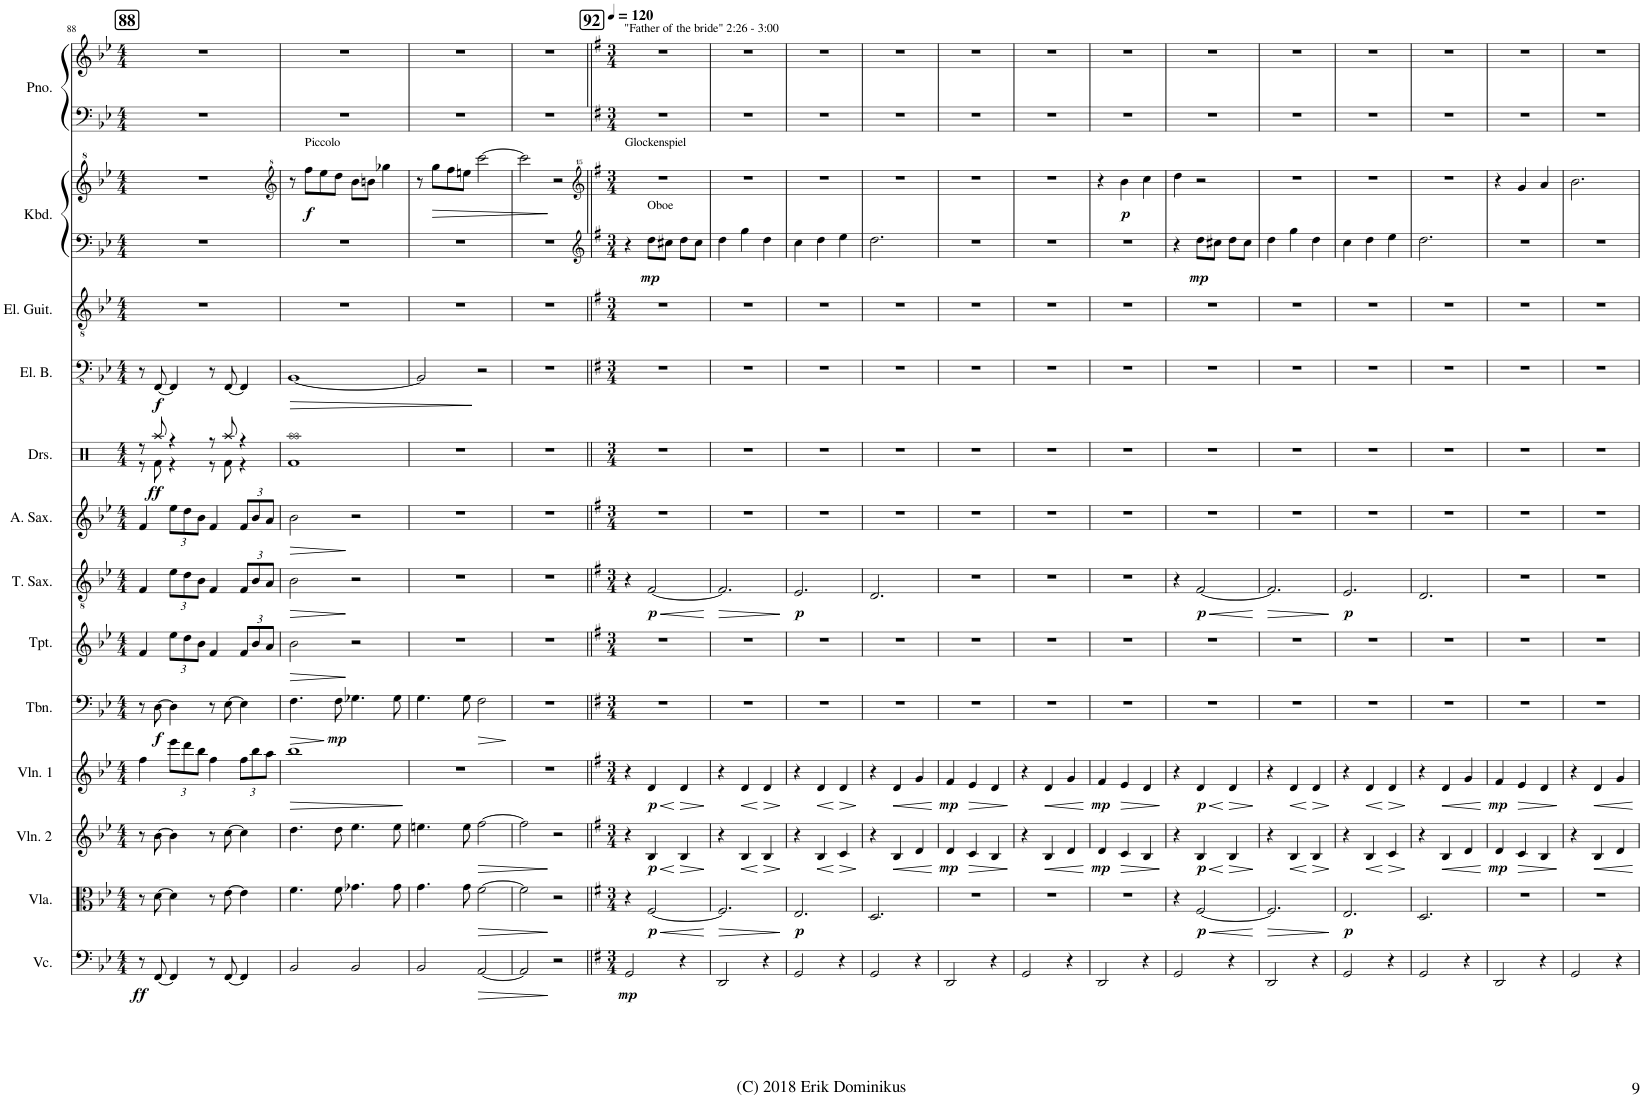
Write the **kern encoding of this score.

**kern	**dynam	**kern	**dynam	**kern	**dynam	**kern	**dynam	**kern	**dynam	**kern	**dynam	**kern	**dynam	**kern	**dynam	**kern	**dynam	**kern	**dynam	**kern	**kern	**kern	**dynam	**kern	**kern
*part13	*part13	*part12	*part12	*part11	*part11	*part10	*part10	*part9	*part9	*part8	*part8	*part7	*part7	*part6	*part6	*part5	*part5	*part4	*part4	*part3	*part2	*part2	*part2	*part1	*part1
*staff15	*staff15	*staff14	*staff14	*staff13	*staff13	*staff12	*staff12	*staff11	*staff11	*staff10	*staff10	*staff9	*staff9	*staff8	*staff8	*staff7	*staff7	*staff6	*staff6	*staff5	*staff4	*staff3	*staff3/4	*staff2	*staff1
*I"Violoncello	*	*I"Viola	*	*I"Violin 2	*	*I"Violin 1	*	*I"Trombone	*	*I"Trumpet	*	*I"Tenor Saxophone	*	*I"Alto Saxophone	*	*I"Drumset	*	*I"Electric Bass	*	*I"Electric Guitar	*I"Keyboard	*	*	*I"Piano	*
*I'Vc.	*	*I'Vla.	*	*I'Vln. 2	*	*I'Vln. 1	*	*I'Tbn.	*	*I'Tpt.	*	*I'T. Sax.	*	*I'A. Sax.	*	*I'Drs.	*	*I'El. B.	*	*I'El. Guit.	*I'Kbd.	*	*	*I'Pno.	*
!!LO:PB:g=z
*clefF4	*	*clefC3	*	*clefG2	*	*clefG2	*	*clefF4	*	*clefG2	*	*clefGv2	*	*clefG2	*	*clefX	*	*clefFv4	*	*clefGv2	*clefF4	*clefG^2	*	*clefF4	*clefG2
*	*	*	*	*	*	*	*	*	*	*ITrd1c2	*	*ITrd8c14	*	*ITrd5c9	*	*	*	*	*	*	*	*	*	*	*
*k[b-e-]	*	*k[b-e-]	*	*k[b-e-]	*	*k[b-e-]	*	*k[b-e-]	*	*k[b-e-]	*	*k[b-e-]	*	*k[b-e-]	*	*k[]	*	*k[b-e-]	*	*k[b-e-]	*k[b-e-]	*k[b-e-]	*	*k[b-e-]	*k[b-e-]
*M4/4	*	*M4/4	*	*M4/4	*	*M4/4	*	*M4/4	*	*M4/4	*	*M4/4	*	*M4/4	*	*M4/4	*	*M4/4	*	*M4/4	*M4/4	*M4/4	*	*M4/4	*M4/4
!!LO:REH:place=s1:a:B:cj:fs=14:t=88
=88	=88	=88	=88	=88	=88	=88	=88	=88	=88	=88	=88	=88	=88	=88	=88	=88	=88	=88	=88	=88	=88	=88	=88	=88	=88
*	*	*	*	*	*	*	*	*	*	*	*	*	*	*	*	*^	*	*	*	*	*	*	*	*	*
!	!LO:DY:b	!	!	!	!	!	!	!	!	!	!	!	!	!	!	!	!	!	!	!	!	!	!	!	!	!
8r	ff	8r	.	8r	.	4ff\	.	8r	.	4f/	.	4F/	.	4f/	.	8r	8r	.	8r	.	1r	1r	1r	.	1r	1r
!	!	!	!	!	!	!	!	!	!LO:DY:b	!	!	!	!	!	!	!	!	!LO:DY:b	!	!LO:DY:b	!	!	!	!	!	!
[8FF/	.	[8d\	.	[8b-\	.	.	.	[8D\	f	.	.	.	.	.	.	8Raa/	8Rf\	ff	[8FFF/	f	.	.	.	.	.	.
*	*	*	*	*	*	*Xbrackettup	*	*	*	*Xbrackettup	*	*Xbrackettup	*	*Xbrackettup	*	*	*	*	*	*	*	*	*	*	*	*
4FF/]	.	4d\]	.	4b-\]	.	12eee-\L	.	4D\]	.	12ee-\L	.	12e-\L	.	12ee-\L	.	4r	4r	.	4FFF/]	.	.	.	.	.	.	.
.	.	.	.	.	.	12ddd\	.	.	.	12dd\	.	12d\	.	12dd\	.	.	.	.	.	.	.	.	.	.	.	.
.	.	.	.	.	.	12bb-\J	.	.	.	12b-\J	.	12B-\J	.	12b-\J	.	.	.	.	.	.	.	.	.	.	.	.
8r	.	8r	.	8r	.	4ff\	.	8r	.	4f/	.	4F/	.	4f/	.	8r	8r	.	8r	.	.	.	.	.	.	.
[8FF/	.	[8e-\	.	[8cc\	.	.	.	[8E-\	.	.	.	.	.	.	.	8Raa/	8Rf\	.	[8FFF/	.	.	.	.	.	.	.
4FF/]	.	4e-\]	.	4cc\]	.	12ff\L	.	4E-\]	.	12f/L	.	12F/L	.	12f/L	.	4r	4r	.	4FFF/]	.	.	.	.	.	.	.
.	.	.	.	.	.	12bb-\	.	.	.	12b-/	.	12B-/	.	12b-/	.	.	.	.	.	.	.	.	.	.	.	.
.	.	.	.	.	.	12aa\J	.	.	.	12a/J	.	12A/J	.	12a/J	.	.	.	.	.	.	.	.	.	.	.	.
=89	=89	=89	=89	=89	=89	=89	=89	=89	=89	=89	=89	=89	=89	=89	=89	=89	=89	=89	=89	=89	=89	=89	=89	=89	=89	=89
*	*	*	*	*	*	*	*	*	*	*	*	*	*	*	*	*	*	*	*	*	*	*	*clefG^2	*	*	*
!	!	!	!	!	!	!	!LO:HP:b	!	!LO:HP:b	!	!LO:HP:b	!	!LO:HP:b	!	!LO:HP:b	!	!	!	!	!LO:HP:b	!	!	!	!	!	!
2BB-/	.	4.f\	.	4.dd\	.	1bb-	>	4.F\	>	2b-\	>	2B-\	>	2b-\	>	1Raa	1Rf	.	[1BBB-	>	1r	1r	8r	.	1r	1r
!	!	!	!	!	!	!	!	!	!	!	!	!	!	!	!	!	!	!	!	!	!	!	!LO:TX:a:t=Piccolo	!	!	!
!	!	!	!	!	!	!	!	!	!	!	!	!	!	!	!	!	!	!	!	!	!	!	!	!LO:DY:b	!	!
.	.	.	.	.	.	.	.	.	.	.	.	.	.	.	.	.	.	.	.	.	.	.	8fff\L	f	.	.
.	.	.	.	.	.	.	.	.	.	.	.	.	.	.	.	.	.	.	.	.	.	.	8eee-\	.	.	.
!	!	!	!	!	!	!	!	!	!LO:DY:n=1:b	!	!	!	!	!	!	!	!	!	!	!	!	!	!	!	!	!
.	.	8f\	.	8dd\	.	.	.	8F\	] mp	.	.	.	.	.	.	.	.	.	.	.	.	.	8ddd\J	.	.	.
2BB-/	.	4.g-X\	.	4.ee-\	.	.	.	4.G-X\	.	2r	]	2r	]	2r	]	.	.	.	.	.	.	.	8bb-\L	.	.	.
.	.	.	.	.	.	.	.	.	.	.	.	.	.	.	.	.	.	.	.	.	.	.	8bbn\J	.	.	.
.	.	.	.	.	.	.	.	.	.	.	.	.	.	.	.	.	.	.	.	.	.	.	4ggg-X\	.	.	.
.	.	8g-\	.	8ee-\	.	.	.	8G-\	.	.	.	.	.	.	.	.	.	.	.	.	.	.	.	.	.	.
*	*	*	*	*	*	*	*	*	*	*	*	*	*	*	*	*v	*v	*	*	*	*	*	*	*	*	*
.	.	.	.	.	.	.	]	.	.	.	.	.	.	.	.	.	.	.	.	.	.	.	.	.	.
=90	=90	=90	=90	=90	=90	=90	=90	=90	=90	=90	=90	=90	=90	=90	=90	=90	=90	=90	=90	=90	=90	=90	=90	=90	=90
2BB-/	.	4.g\	.	4.een\	.	1r	.	4.G\	.	1r	.	1r	.	1r	.	1r	.	2BBB-/]	.	1r	1r	8r	.	1r	1r
!	!	!	!	!	!	!	!	!	!	!	!	!	!	!	!	!	!	!	!	!	!	!	!LO:HP:b	!	!
.	.	.	.	.	.	.	.	.	.	.	.	.	.	.	.	.	.	.	.	.	.	8ggg\L	>	.	.
.	.	.	.	.	.	.	.	.	.	.	.	.	.	.	.	.	.	.	.	.	.	8fff\	.	.	.
.	.	8g\	.	8ee\	.	.	.	8G\	.	.	.	.	.	.	.	.	.	.	.	.	.	8eeen\J	.	.	.
!	!LO:HP:b	!	!LO:HP:b	!	!LO:HP:b	!	!	!	!LO:HP:b	!	!	!	!	!	!	!	!	!	!	!	!	!	!	!	!
[2AA/	>	[2f\	>	[2ff\	>	.	.	2F\	>	.	.	.	.	.	.	.	.	2r	]	.	.	[2cccc\	.	.	.
.	.	.	.	.	.	.	.	.	]	.	.	.	.	.	.	.	.	.	.	.	.	.	.	.	.
=91	=91	=91	=91	=91	=91	=91	=91	=91	=91	=91	=91	=91	=91	=91	=91	=91	=91	=91	=91	=91	=91	=91	=91	=91	=91
2AA/]	.	2f\]	.	2ff\]	.	1r	.	1r	.	1r	.	1r	.	1r	.	1r	.	1r	.	1r	1r	2cccc\]	.	1r	1r
2r	]	2r	]	2r	]	.	.	.	.	.	.	.	.	.	.	.	.	.	.	.	.	2r	]	.	.
=92||	=92||	=92||	=92||	=92||	=92||	=92||	=92||	=92||	=92||	=92||	=92||	=92||	=92||	=92||	=92||	=92||	=92||	=92||	=92||	=92||	=92||	=92||	=92||	=92||	=92||
!!LO:REH:place=s1:a:B:cj:fs=14:t=92
*	*	*	*	*	*	*	*	*	*	*	*	*	*	*	*	*	*	*	*	*	*clefG2	*clefG^^2	*	*	*
*k[f#]	*	*k[f#]	*	*k[f#]	*	*k[f#]	*	*k[f#]	*	*k[f#]	*	*k[f#]	*	*k[f#]	*	*	*	*k[f#]	*	*k[f#]	*k[f#]	*k[f#]	*	*k[f#]	*k[f#]
*M3/4	*	*M3/4	*	*M3/4	*	*M3/4	*	*M3/4	*	*M3/4	*	*M3/4	*	*M3/4	*	*M3/4	*	*M3/4	*	*M3/4	*M3/4	*M3/4	*	*M3/4	*M3/4
*	*	*	*	*	*	*	*	*	*	*	*	*	*	*	*	*	*	*	*	*	*	*	*	*	*MM120
!	!	!	!	!	!	!	!	!	!	!	!	!	!	!	!	!	!	!	!	!	!	!	!	!	!LO:TX:a:t="Father of the bride" 2&colon;26 - 3&colon;00
!	!	!	!	!	!	!	!	!	!	!	!	!	!	!	!	!	!	!	!	!	!	!LO:TX:a:t=Glockenspiel	!	!	!
!	!LO:DY:b	!	!	!	!	!	!	!	!	!	!	!	!	!	!	!	!	!	!	!	!	!	!	!	!
2GG/	mp	4r	.	4r	.	4r	.	2.r	.	2.r	.	4r	.	2.r	.	2.r	.	2.r	.	2.r	4r	2.r	.	2.r	2.r
!	!	!	!	!	!	!	!	!	!	!	!	!	!	!	!	!	!	!	!	!	!LO:TX:a:t=Oboe	!	!	!	!
!	!	!	!LO:HP:b	!	!LO:HP:b	!	!LO:HP:b	!	!	!	!	!	!LO:HP:b	!	!	!	!	!	!	!	!	!	!	!	!
!	!	!	!LO:DY:n=1:b	!	!LO:DY:n=1:b	!	!LO:DY:n=1:b	!	!	!	!	!	!LO:DY:n=1:b	!	!	!	!	!	!	!	!	!	!LO:DY:b=2	!	!
.	.	[2F#/	< p	4B/	< p	4d/	< p	.	.	.	.	[2F#/	< p	.	.	.	.	.	.	.	8dd\L	.	mp	.	.
.	.	.	.	.	.	.	.	.	.	.	.	.	.	.	.	.	.	.	.	.	8cc#X\J	.	.	.	.
!	!	!	!	!	!LO:HP:n=1:b	!	!LO:HP:n=1:b	!	!	!	!	!	!	!	!	!	!	!	!	!	!	!	!	!	!
4r	.	.	.	4B/	[ >	4d/	[ >	.	.	.	.	.	.	.	.	.	.	.	.	.	8dd\L	.	.	.	.
.	.	.	.	.	.	.	.	.	.	.	.	.	.	.	.	.	.	.	.	.	8cc#\J	.	.	.	.
.	.	.	[	.	]	.	]	.	.	.	.	.	[	.	.	.	.	.	.	.	.	.	.	.	.
=93	=93	=93	=93	=93	=93	=93	=93	=93	=93	=93	=93	=93	=93	=93	=93	=93	=93	=93	=93	=93	=93	=93	=93	=93	=93
!	!	!	!LO:HP:b	!	!	!	!	!	!	!	!	!	!LO:HP:b	!	!	!	!	!	!	!	!	!	!	!	!
2DD/	.	2.F#/]	>	4r	.	4r	.	2.r	.	2.r	.	2.F#/]	>	2.r	.	2.r	.	2.r	.	2.r	4dd\	2.r	.	2.r	2.r
!	!	!	!	!	!LO:HP:b	!	!LO:HP:b	!	!	!	!	!	!	!	!	!	!	!	!	!	!	!	!	!	!
.	.	.	.	4B/	<	4d/	<	.	.	.	.	.	.	.	.	.	.	.	.	.	4gg\	.	.	.	.
!	!	!	!	!	!LO:HP:n=1:b	!	!LO:HP:n=1:b	!	!	!	!	!	!	!	!	!	!	!	!	!	!	!	!	!	!
4r	.	.	.	4B/	[ >	4d/	[ >	.	.	.	.	.	.	.	.	.	.	.	.	.	4dd\	.	.	.	.
.	.	.	]	.	]	.	]	.	.	.	.	.	]	.	.	.	.	.	.	.	.	.	.	.	.
=94	=94	=94	=94	=94	=94	=94	=94	=94	=94	=94	=94	=94	=94	=94	=94	=94	=94	=94	=94	=94	=94	=94	=94	=94	=94
!	!	!	!LO:DY:b	!	!	!	!	!	!	!	!	!	!LO:DY:b	!	!	!	!	!	!	!	!	!	!	!	!
2GG/	.	2.E/	p	4r	.	4r	.	2.r	.	2.r	.	2.E/	p	2.r	.	2.r	.	2.r	.	2.r	4cc\	2.r	.	2.r	2.r
!	!	!	!	!	!LO:HP:b	!	!LO:HP:b	!	!	!	!	!	!	!	!	!	!	!	!	!	!	!	!	!	!
.	.	.	.	4B/	<	4d/	<	.	.	.	.	.	.	.	.	.	.	.	.	.	4dd\	.	.	.	.
!	!	!	!	!	!LO:HP:n=1:b	!	!LO:HP:n=1:b	!	!	!	!	!	!	!	!	!	!	!	!	!	!	!	!	!	!
4r	.	.	.	4c/	[ >	4d/	[ >	.	.	.	.	.	.	.	.	.	.	.	.	.	4ee\	.	.	.	.
.	.	.	.	.	]	.	]	.	.	.	.	.	.	.	.	.	.	.	.	.	.	.	.	.	.
=95	=95	=95	=95	=95	=95	=95	=95	=95	=95	=95	=95	=95	=95	=95	=95	=95	=95	=95	=95	=95	=95	=95	=95	=95	=95
2GG/	.	2.D/	.	4r	.	4r	.	2.r	.	2.r	.	2.D/	.	2.r	.	2.r	.	2.r	.	2.r	2.dd\	2.r	.	2.r	2.r
!	!	!	!	!	!LO:HP:b	!	!LO:HP:b	!	!	!	!	!	!	!	!	!	!	!	!	!	!	!	!	!	!
.	.	.	.	4B/	<	4d/	<	.	.	.	.	.	.	.	.	.	.	.	.	.	.	.	.	.	.
4r	.	.	.	4d/	.	4g/	.	.	.	.	.	.	.	.	.	.	.	.	.	.	.	.	.	.	.
.	.	.	.	.	[	.	[	.	.	.	.	.	.	.	.	.	.	.	.	.	.	.	.	.	.
=96	=96	=96	=96	=96	=96	=96	=96	=96	=96	=96	=96	=96	=96	=96	=96	=96	=96	=96	=96	=96	=96	=96	=96	=96	=96
!	!	!	!	!	!LO:DY:b	!	!LO:DY:b	!	!	!	!	!	!	!	!	!	!	!	!	!	!	!	!	!	!
2DD/	.	2.r	.	4d/	mp	4f#/	mp	2.r	.	2.r	.	2.r	.	2.r	.	2.r	.	2.r	.	2.r	2.r	2.r	.	2.r	2.r
!	!	!	!	!	!LO:HP:b	!	!LO:HP:b	!	!	!	!	!	!	!	!	!	!	!	!	!	!	!	!	!	!
.	.	.	.	4c/	>	4e/	>	.	.	.	.	.	.	.	.	.	.	.	.	.	.	.	.	.	.
4r	.	.	.	4B/	.	4d/	.	.	.	.	.	.	.	.	.	.	.	.	.	.	.	.	.	.	.
.	.	.	.	.	]	.	]	.	.	.	.	.	.	.	.	.	.	.	.	.	.	.	.	.	.
=97	=97	=97	=97	=97	=97	=97	=97	=97	=97	=97	=97	=97	=97	=97	=97	=97	=97	=97	=97	=97	=97	=97	=97	=97	=97
2GG/	.	2.r	.	4r	.	4r	.	2.r	.	2.r	.	2.r	.	2.r	.	2.r	.	2.r	.	2.r	2.r	2.r	.	2.r	2.r
!	!	!	!	!	!LO:HP:b	!	!LO:HP:b	!	!	!	!	!	!	!	!	!	!	!	!	!	!	!	!	!	!
.	.	.	.	4B/	<	4d/	<	.	.	.	.	.	.	.	.	.	.	.	.	.	.	.	.	.	.
4r	.	.	.	4d/	.	4g/	.	.	.	.	.	.	.	.	.	.	.	.	.	.	.	.	.	.	.
.	.	.	.	.	[	.	[	.	.	.	.	.	.	.	.	.	.	.	.	.	.	.	.	.	.
=98	=98	=98	=98	=98	=98	=98	=98	=98	=98	=98	=98	=98	=98	=98	=98	=98	=98	=98	=98	=98	=98	=98	=98	=98	=98
!	!	!	!	!	!LO:DY:b	!	!LO:DY:b	!	!	!	!	!	!	!	!	!	!	!	!	!	!	!	!	!	!
2DD/	.	2.r	.	4d/	mp	4f#/	mp	2.r	.	2.r	.	2.r	.	2.r	.	2.r	.	2.r	.	2.r	2.r	4r	.	2.r	2.r
!	!	!	!	!	!LO:HP:b	!	!LO:HP:b	!	!	!	!	!	!	!	!	!	!	!	!	!	!	!	!LO:DY:b	!	!
.	.	.	.	4c/	>	4e/	>	.	.	.	.	.	.	.	.	.	.	.	.	.	.	4bbb\	p	.	.
4r	.	.	.	4B/	.	4d/	.	.	.	.	.	.	.	.	.	.	.	.	.	.	.	4cccc\	.	.	.
.	.	.	.	.	]	.	]	.	.	.	.	.	.	.	.	.	.	.	.	.	.	.	.	.	.
=99	=99	=99	=99	=99	=99	=99	=99	=99	=99	=99	=99	=99	=99	=99	=99	=99	=99	=99	=99	=99	=99	=99	=99	=99	=99
2GG/	.	4r	.	4r	.	4r	.	2.r	.	2.r	.	4r	.	2.r	.	2.r	.	2.r	.	2.r	4r	4dddd\	.	2.r	2.r
!	!	!	!LO:HP:b	!	!LO:HP:b	!	!LO:HP:b	!	!	!	!	!	!LO:HP:b	!	!	!	!	!	!	!	!	!	!	!	!
!	!	!	!LO:DY:n=1:b	!	!LO:DY:n=1:b	!	!LO:DY:n=1:b	!	!	!	!	!	!LO:DY:n=1:b	!	!	!	!	!	!	!	!	!	!LO:DY:b=2	!	!
.	.	[2F#/	< p	4B/	< p	4d/	< p	.	.	.	.	[2F#/	< p	.	.	.	.	.	.	.	8dd\L	2r	mp	.	.
.	.	.	.	.	.	.	.	.	.	.	.	.	.	.	.	.	.	.	.	.	8cc#X\J	.	.	.	.
!	!	!	!	!	!LO:HP:n=1:b	!	!LO:HP:n=1:b	!	!	!	!	!	!	!	!	!	!	!	!	!	!	!	!	!	!
4r	.	.	.	4B/	[ >	4d/	[ >	.	.	.	.	.	.	.	.	.	.	.	.	.	8dd\L	.	.	.	.
.	.	.	.	.	.	.	.	.	.	.	.	.	.	.	.	.	.	.	.	.	8cc#\J	.	.	.	.
.	.	.	[	.	]	.	]	.	.	.	.	.	[	.	.	.	.	.	.	.	.	.	.	.	.
=100	=100	=100	=100	=100	=100	=100	=100	=100	=100	=100	=100	=100	=100	=100	=100	=100	=100	=100	=100	=100	=100	=100	=100	=100	=100
!	!	!	!LO:HP:b	!	!	!	!	!	!	!	!	!	!LO:HP:b	!	!	!	!	!	!	!	!	!	!	!	!
2DD/	.	2.F#/]	>	4r	.	4r	.	2.r	.	2.r	.	2.F#/]	>	2.r	.	2.r	.	2.r	.	2.r	4dd\	2.r	.	2.r	2.r
!	!	!	!	!	!LO:HP:b	!	!LO:HP:b	!	!	!	!	!	!	!	!	!	!	!	!	!	!	!	!	!	!
.	.	.	.	4B/	<	4d/	<	.	.	.	.	.	.	.	.	.	.	.	.	.	4gg\	.	.	.	.
!	!	!	!	!	!LO:HP:n=1:b	!	!LO:HP:n=1:b	!	!	!	!	!	!	!	!	!	!	!	!	!	!	!	!	!	!
4r	.	.	.	4B/	[ >	4d/	[ >	.	.	.	.	.	.	.	.	.	.	.	.	.	4dd\	.	.	.	.
.	.	.	]	.	]	.	]	.	.	.	.	.	]	.	.	.	.	.	.	.	.	.	.	.	.
=101	=101	=101	=101	=101	=101	=101	=101	=101	=101	=101	=101	=101	=101	=101	=101	=101	=101	=101	=101	=101	=101	=101	=101	=101	=101
!	!	!	!LO:DY:b	!	!	!	!	!	!	!	!	!	!LO:DY:b	!	!	!	!	!	!	!	!	!	!	!	!
2GG/	.	2.E/	p	4r	.	4r	.	2.r	.	2.r	.	2.E/	p	2.r	.	2.r	.	2.r	.	2.r	4cc\	2.r	.	2.r	2.r
!	!	!	!	!	!LO:HP:b	!	!LO:HP:b	!	!	!	!	!	!	!	!	!	!	!	!	!	!	!	!	!	!
.	.	.	.	4B/	<	4d/	<	.	.	.	.	.	.	.	.	.	.	.	.	.	4dd\	.	.	.	.
!	!	!	!	!	!LO:HP:n=1:b	!	!LO:HP:n=1:b	!	!	!	!	!	!	!	!	!	!	!	!	!	!	!	!	!	!
4r	.	.	.	4c/	[ >	4d/	[ >	.	.	.	.	.	.	.	.	.	.	.	.	.	4ee\	.	.	.	.
.	.	.	.	.	]	.	]	.	.	.	.	.	.	.	.	.	.	.	.	.	.	.	.	.	.
=102	=102	=102	=102	=102	=102	=102	=102	=102	=102	=102	=102	=102	=102	=102	=102	=102	=102	=102	=102	=102	=102	=102	=102	=102	=102
2GG/	.	2.D/	.	4r	.	4r	.	2.r	.	2.r	.	2.D/	.	2.r	.	2.r	.	2.r	.	2.r	2.dd\	2.r	.	2.r	2.r
!	!	!	!	!	!LO:HP:b	!	!LO:HP:b	!	!	!	!	!	!	!	!	!	!	!	!	!	!	!	!	!	!
.	.	.	.	4B/	<	4d/	<	.	.	.	.	.	.	.	.	.	.	.	.	.	.	.	.	.	.
4r	.	.	.	4d/	.	4g/	.	.	.	.	.	.	.	.	.	.	.	.	.	.	.	.	.	.	.
.	.	.	.	.	[	.	[	.	.	.	.	.	.	.	.	.	.	.	.	.	.	.	.	.	.
=103	=103	=103	=103	=103	=103	=103	=103	=103	=103	=103	=103	=103	=103	=103	=103	=103	=103	=103	=103	=103	=103	=103	=103	=103	=103
!	!	!	!	!	!LO:DY:b	!	!LO:DY:b	!	!	!	!	!	!	!	!	!	!	!	!	!	!	!	!	!	!
2DD/	.	2.r	.	4d/	mp	4f#/	mp	2.r	.	2.r	.	2.r	.	2.r	.	2.r	.	2.r	.	2.r	2.r	4r	.	2.r	2.r
!	!	!	!	!	!LO:HP:b	!	!LO:HP:b	!	!	!	!	!	!	!	!	!	!	!	!	!	!	!	!	!	!
.	.	.	.	4c/	>	4e/	>	.	.	.	.	.	.	.	.	.	.	.	.	.	.	4ggg/	.	.	.
4r	.	.	.	4B/	.	4d/	.	.	.	.	.	.	.	.	.	.	.	.	.	.	.	4aaa/	.	.	.
.	.	.	.	.	]	.	]	.	.	.	.	.	.	.	.	.	.	.	.	.	.	.	.	.	.
=104	=104	=104	=104	=104	=104	=104	=104	=104	=104	=104	=104	=104	=104	=104	=104	=104	=104	=104	=104	=104	=104	=104	=104	=104	=104
2GG/	.	2.r	.	4r	.	4r	.	2.r	.	2.r	.	2.r	.	2.r	.	2.r	.	2.r	.	2.r	2.r	2.bbb\	.	2.r	2.r
!	!	!	!	!	!LO:HP:b	!	!LO:HP:b	!	!	!	!	!	!	!	!	!	!	!	!	!	!	!	!	!	!
.	.	.	.	4B/	<	4d/	<	.	.	.	.	.	.	.	.	.	.	.	.	.	.	.	.	.	.
4r	.	.	.	4d/	.	4g/	.	.	.	.	.	.	.	.	.	.	.	.	.	.	.	.	.	.	.
.	.	.	.	.	[	.	[	.	.	.	.	.	.	.	.	.	.	.	.	.	.	.	.	.	.
=	=	=	=	=	=	=	=	=	=	=	=	=	=	=	=	=	=	=	=	=	=	=	=	=	=
*-	*-	*-	*-	*-	*-	*-	*-	*-	*-	*-	*-	*-	*-	*-	*-	*-	*-	*-	*-	*-	*-	*-	*-	*-	*-
